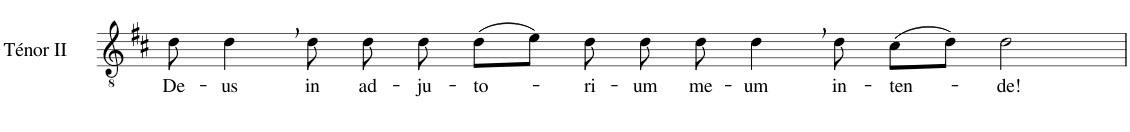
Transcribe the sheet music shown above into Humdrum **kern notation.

**kern	**text
*part1	*part1
*staff1	*staff1
*I"Ténor II	*
*I'T.II	*
*clefGv2	*
*k[f#c#]	*
=1	=1
!	!LO:LY:b
8d\	De-
!	!LO:LY:b
4d,\	-us
!	!LO:LY:b
8d\	in
!	!LO:LY:b
8d\	ad-
!	!LO:LY:b
8d\	-ju-
!	!LO:LY:b
(8d\L	-to-
8e\J)	.
!	!LO:LY:b
8d\	-ri-
!	!LO:LY:b
8d\	-um
!	!LO:LY:b
8d\	me-
!	!LO:LY:b
4d,\	-um
!	!LO:LY:b
8d\	in-
!	!LO:LY:b
(8c#\L	-ten-
8d\J)	.
!	!LO:LY:b
2d\	-de!
=	=
*-	*-
